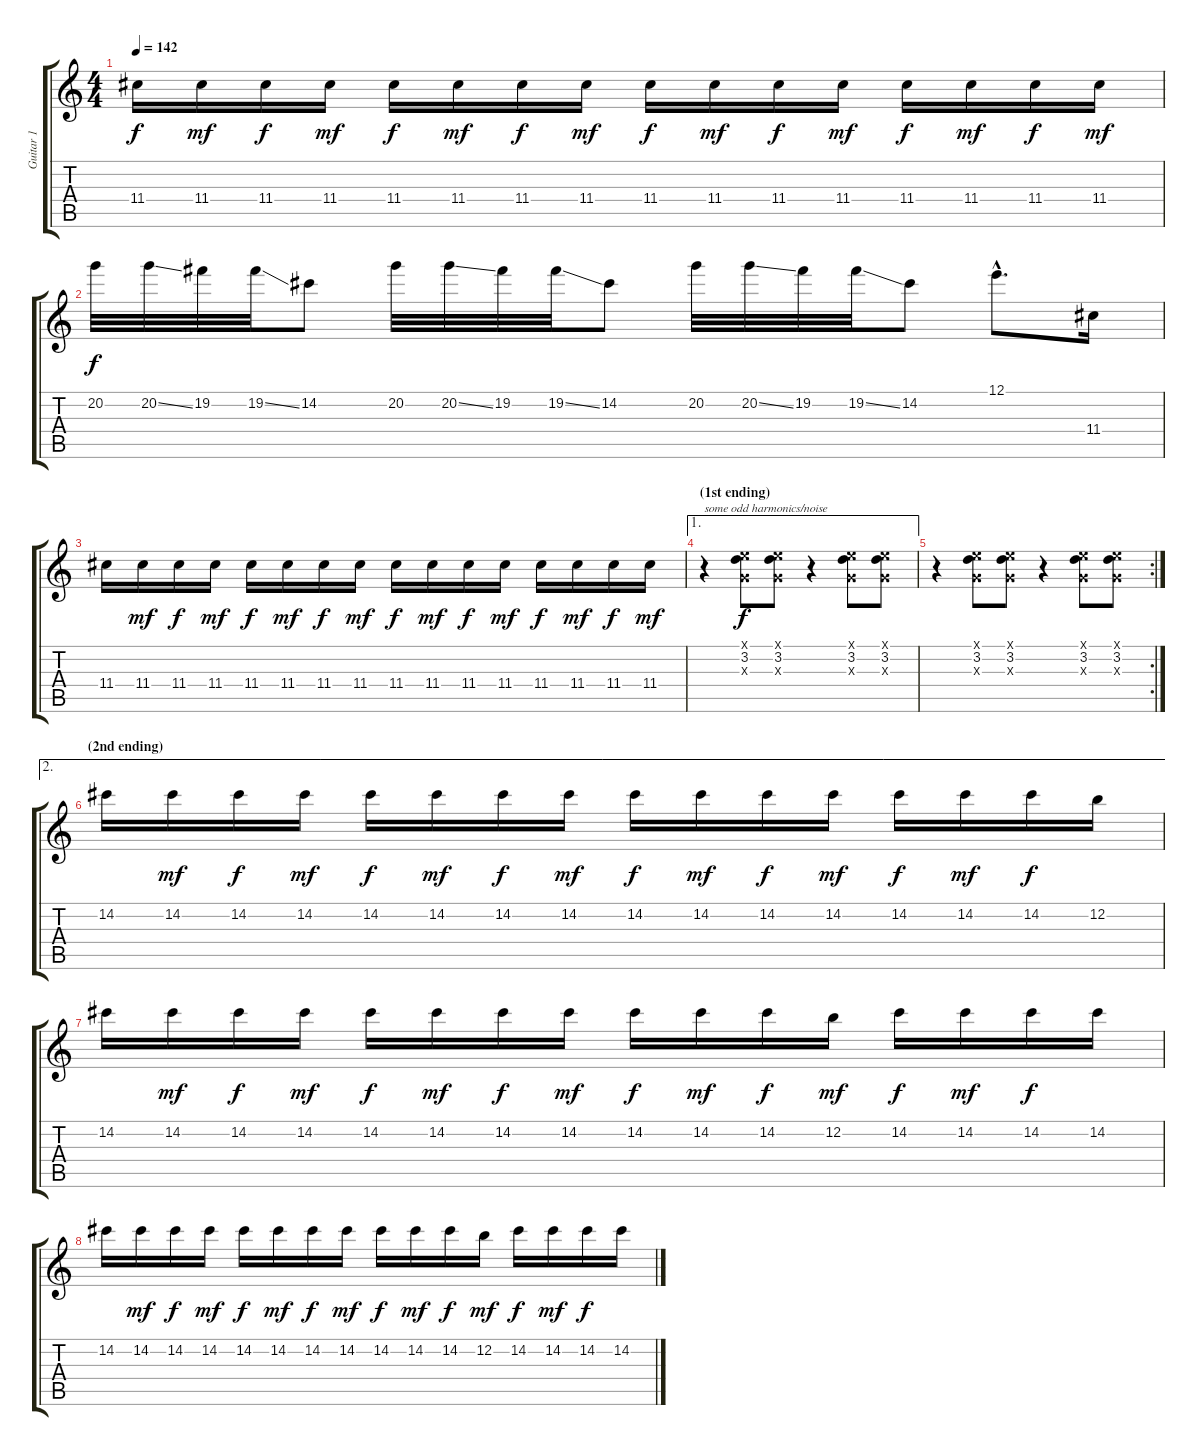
\track ("Guitar 1" "Guitar 1") {instrument overdrivenguitar}
\staff {score tabs}
\tuning (E4 B3 G3 D3 A2 E2) {hide}
\ts (4 4)
\tempo 142
\clef g2
\ks c
11.4.16{dy f} 11.4.16{dy mf} 11.4.16{dy f} 11.4.16{dy mf} 11.4.16{dy f} 11.4.16{dy mf} 11.4.16{dy f} 11.4.16{dy mf} 11.4.16{dy f} 11.4.16{dy mf} 11.4.16{dy f} 11.4.16{dy mf} 11.4.16{dy f} 11.4.16{dy mf} 11.4.16{dy f} 11.4.16{dy mf} |
20.2.32{dy f} 20.2{ss}.32 19.2.32 19.2{ss}.32 14.2.8 20.2.32 20.2{ss}.32 19.2.32 19.2{ss}.32 14.2.8 20.2.32 20.2{ss}.32 19.2.32 19.2{ss}.32 14.2.8 12.1{hac}.8{d} 11.4.16 |
11.4.16 11.4.16{dy mf} 11.4.16{dy f} 11.4.16{dy mf} 11.4.16{dy f} 11.4.16{dy mf} 11.4.16{dy f} 11.4.16{dy mf} 11.4.16{dy f} 11.4.16{dy mf} 11.4.16{dy f} 11.4.16{dy mf} 11.4.16{dy f} 11.4.16{dy mf} 11.4.16{dy f} 11.4.16{dy mf} |
\ae 1
\section ("" "(1st ending)")
r.4{txt "some odd harmonics/noise" instrument guitarharmonics} (0.1{x} 3.2 0.3{x}).8{dy f} (0.1{x} 3.2 0.3{x}).8 r.4 (0.1{x} 3.2 0.3{x}).8 (0.1{x} 3.2 0.3{x}).8 |
\rc 2
r.4 (0.1{x} 3.2 0.3{x}).8 (0.1{x} 3.2 0.3{x}).8 r.4 (0.1{x} 3.2 0.3{x}).8 (0.1{x} 3.2 0.3{x}).8 |
\ae 2
\section ("" "(2nd ending)")
14.2.16 14.2.16{dy mf} 14.2.16{dy f} 14.2.16{dy mf} 14.2.16{dy f} 14.2.16{dy mf} 14.2.16{dy f} 14.2.16{dy mf} 14.2.16{dy f} 14.2.16{dy mf} 14.2.16{dy f} 14.2.16{dy mf} 14.2.16{dy f} 14.2.16{dy mf} 14.2.16{dy f} 12.2.16 |
14.2.16 14.2.16{dy mf} 14.2.16{dy f} 14.2.16{dy mf} 14.2.16{dy f} 14.2.16{dy mf} 14.2.16{dy f} 14.2.16{dy mf} 14.2.16{dy f} 14.2.16{dy mf} 14.2.16{dy f} 12.2.16{dy mf} 14.2.16{dy f} 14.2.16{dy mf} 14.2.16{dy f} 14.2.16 |
14.2.16 14.2.16{dy mf} 14.2.16{dy f} 14.2.16{dy mf} 14.2.16{dy f} 14.2.16{dy mf} 14.2.16{dy f} 14.2.16{dy mf} 14.2.16{dy f} 14.2.16{dy mf} 14.2.16{dy f} 12.2.16{dy mf} 14.2.16{dy f} 14.2.16{dy mf} 14.2.16{dy f} 14.2.16
